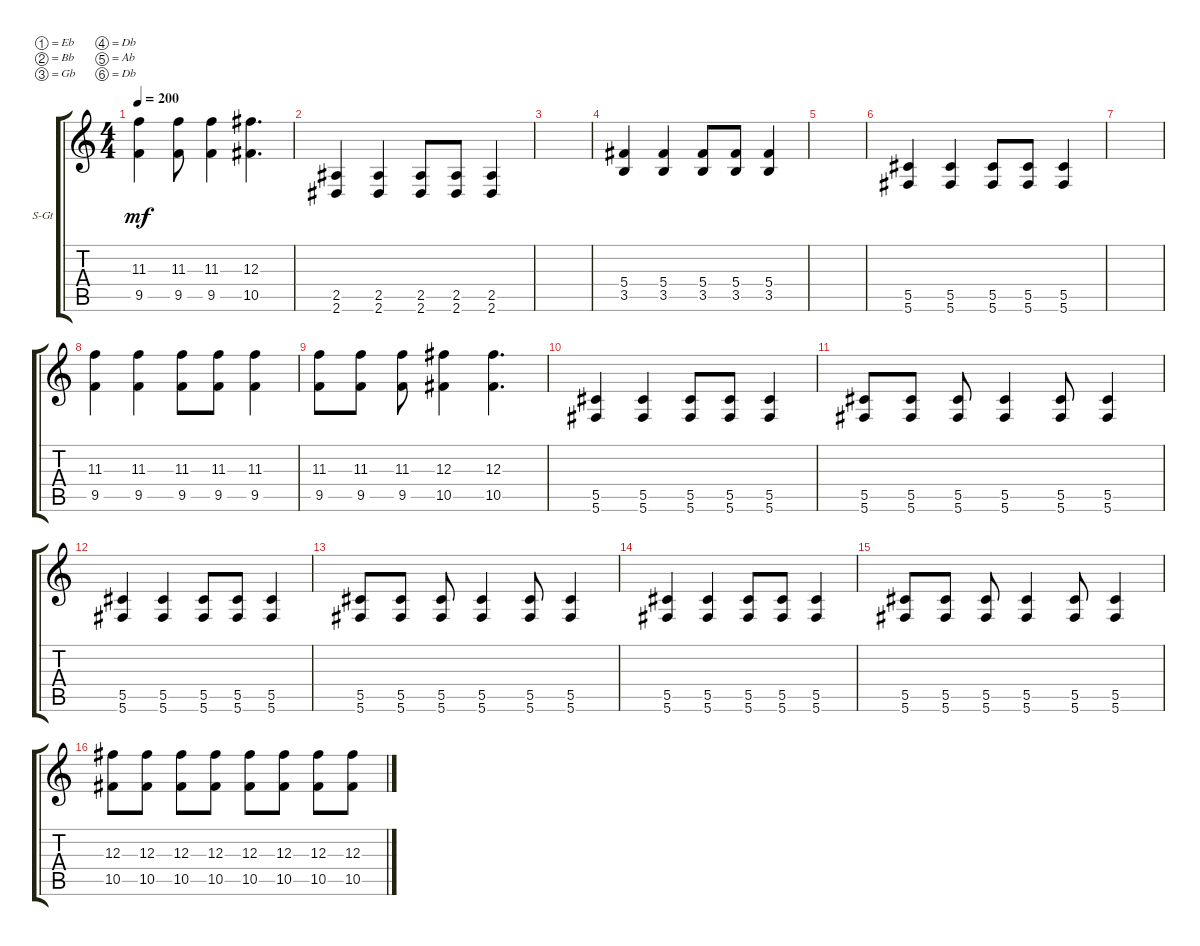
\defaultSystemsLayout 4
\bracketExtendMode groupsimilarinstruments
\firstSystemTrackNameOrientation horizontal
\otherSystemsTrackNameOrientation horizontal
\track ("Glam Metal" "S-Gt") {instrument acousticguitarsteel}
\staff {score tabs}
\tuning (Eb4 Bb3 Gb3 Db3 Ab2 Db2)
\ts (4 4)
\tempo 200
\clef g2
\ks c
(9.5 11.3).4{dy mf} (9.5 11.3).8 (11.3 9.5).4 (10.5 12.3).4{d} |
(2.6 2.5).4 (2.6 2.5).4 (2.6 2.5).8 (2.5 2.6).8 (2.6 2.5).4 |
|
(3.5 5.4).4 (3.5 5.4).4 (3.5 5.4).8 (3.5 5.4).8 (3.5 5.4).4 |
|
(5.6 5.5).4 (5.6 5.5).4 (5.6 5.5).8 (5.5 5.6).8 (5.6 5.5).4 |
|
(9.5 11.3).4 (9.5 11.3).4 (9.5 11.3).8 (11.3 9.5).8 (9.5 11.3).4 |
(9.5 11.3).8 (11.3 9.5).8 (9.5 11.3).8 (10.5 12.3).4 (12.3 10.5).4{d} |
(5.6 5.5).4 (5.6 5.5).4 (5.6 5.5).8 (5.5 5.6).8 (5.6 5.5).4 |
(5.6 5.5).8 (5.5 5.6).8 (5.6 5.5).8 (5.5 5.6).4 (5.6 5.5).8 (5.5 5.6).4 |
(5.6 5.5).4 (5.6 5.5).4 (5.6 5.5).8 (5.5 5.6).8 (5.6 5.5).4 |
(5.6 5.5).8 (5.5 5.6).8 (5.6 5.5).8 (5.5 5.6).4 (5.6 5.5).8 (5.5 5.6).4 |
(5.6 5.5).4 (5.6 5.5).4 (5.6 5.5).8 (5.5 5.6).8 (5.6 5.5).4 |
(5.6 5.5).8 (5.5 5.6).8 (5.6 5.5).8 (5.5 5.6).4 (5.6 5.5).8 (5.5 5.6).4 |
(10.5 12.3).8 (10.5 12.3).8 (10.5 12.3).8 (10.5 12.3).8 (10.5 12.3).8 (10.5 12.3).8 (10.5 12.3).8 (10.5 12.3).8
